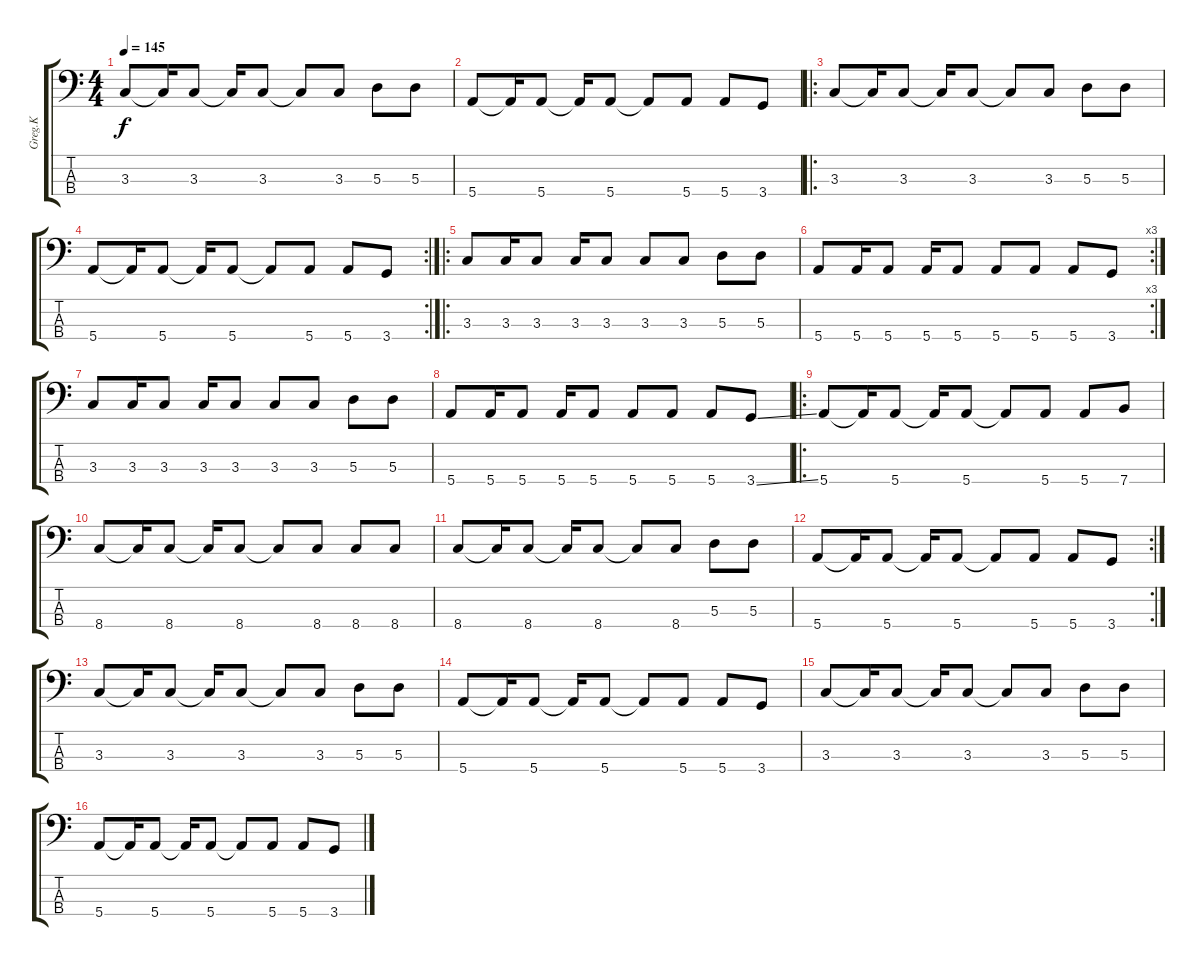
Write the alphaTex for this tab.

\track ("Greg.K" "Greg.K") {instrument electricbasspick}
\staff {score tabs}
\tuning (G2 D2 A1 E1) {hide}
\ts (4 4)
\tempo 145
\clef f4
\ks c
3.3.8{dy f} 3.3{t}.16 3.3.8 3.3{t}.16 3.3.8 3.3{t}.8 3.3.8 5.3.8 5.3.8 |
5.4.8 5.4{t}.16 5.4.8 5.4{t}.16 5.4.8 5.4{t}.8 5.4.8 5.4.8 3.4.8 |
\ro
3.3.8 3.3{t}.16 3.3.8 3.3{t}.16 3.3.8 3.3{t}.8 3.3.8 5.3.8 5.3.8 |
\rc 2
5.4.8 5.4{t}.16 5.4.8 5.4{t}.16 5.4.8 5.4{t}.8 5.4.8 5.4.8 3.4.8 |
\ro
3.3.8 3.3.16 3.3.8 3.3.16 3.3.8 3.3.8 3.3.8 5.3.8 5.3.8 |
\rc 3
5.4.8 5.4.16 5.4.8 5.4.16 5.4.8 5.4.8 5.4.8 5.4.8 3.4.8 |
3.3.8 3.3.16 3.3.8 3.3.16 3.3.8 3.3.8 3.3.8 5.3.8 5.3.8 |
5.4.8 5.4.16 5.4.8 5.4.16 5.4.8 5.4.8 5.4.8 5.4.8 3.4{ss}.8 |
\ro
5.4.8 5.4{t}.16 5.4.8 5.4{t}.16 5.4.8 5.4{t}.8 5.4.8 5.4.8 7.4.8 |
8.4.8 8.4{t}.16 8.4.8 8.4{t}.16 8.4.8 8.4{t}.8 8.4.8 8.4.8 8.4.8 |
8.4.8 8.4{t}.16 8.4.8 8.4{t}.16 8.4.8 8.4{t}.8 8.4.8 5.3.8 5.3.8 |
\rc 2
5.4.8 5.4{t}.16 5.4.8 5.4{t}.16 5.4.8 5.4{t}.8 5.4.8 5.4.8 3.4.8 |
3.3.8 3.3{t}.16 3.3.8 3.3{t}.16 3.3.8 3.3{t}.8 3.3.8 5.3.8 5.3.8 |
5.4.8 5.4{t}.16 5.4.8 5.4{t}.16 5.4.8 5.4{t}.8 5.4.8 5.4.8 3.4.8 |
3.3.8 3.3{t}.16 3.3.8 3.3{t}.16 3.3.8 3.3{t}.8 3.3.8 5.3.8 5.3.8 |
5.4.8 5.4{t}.16 5.4.8 5.4{t}.16 5.4.8 5.4{t}.8 5.4.8 5.4.8 3.4.8
